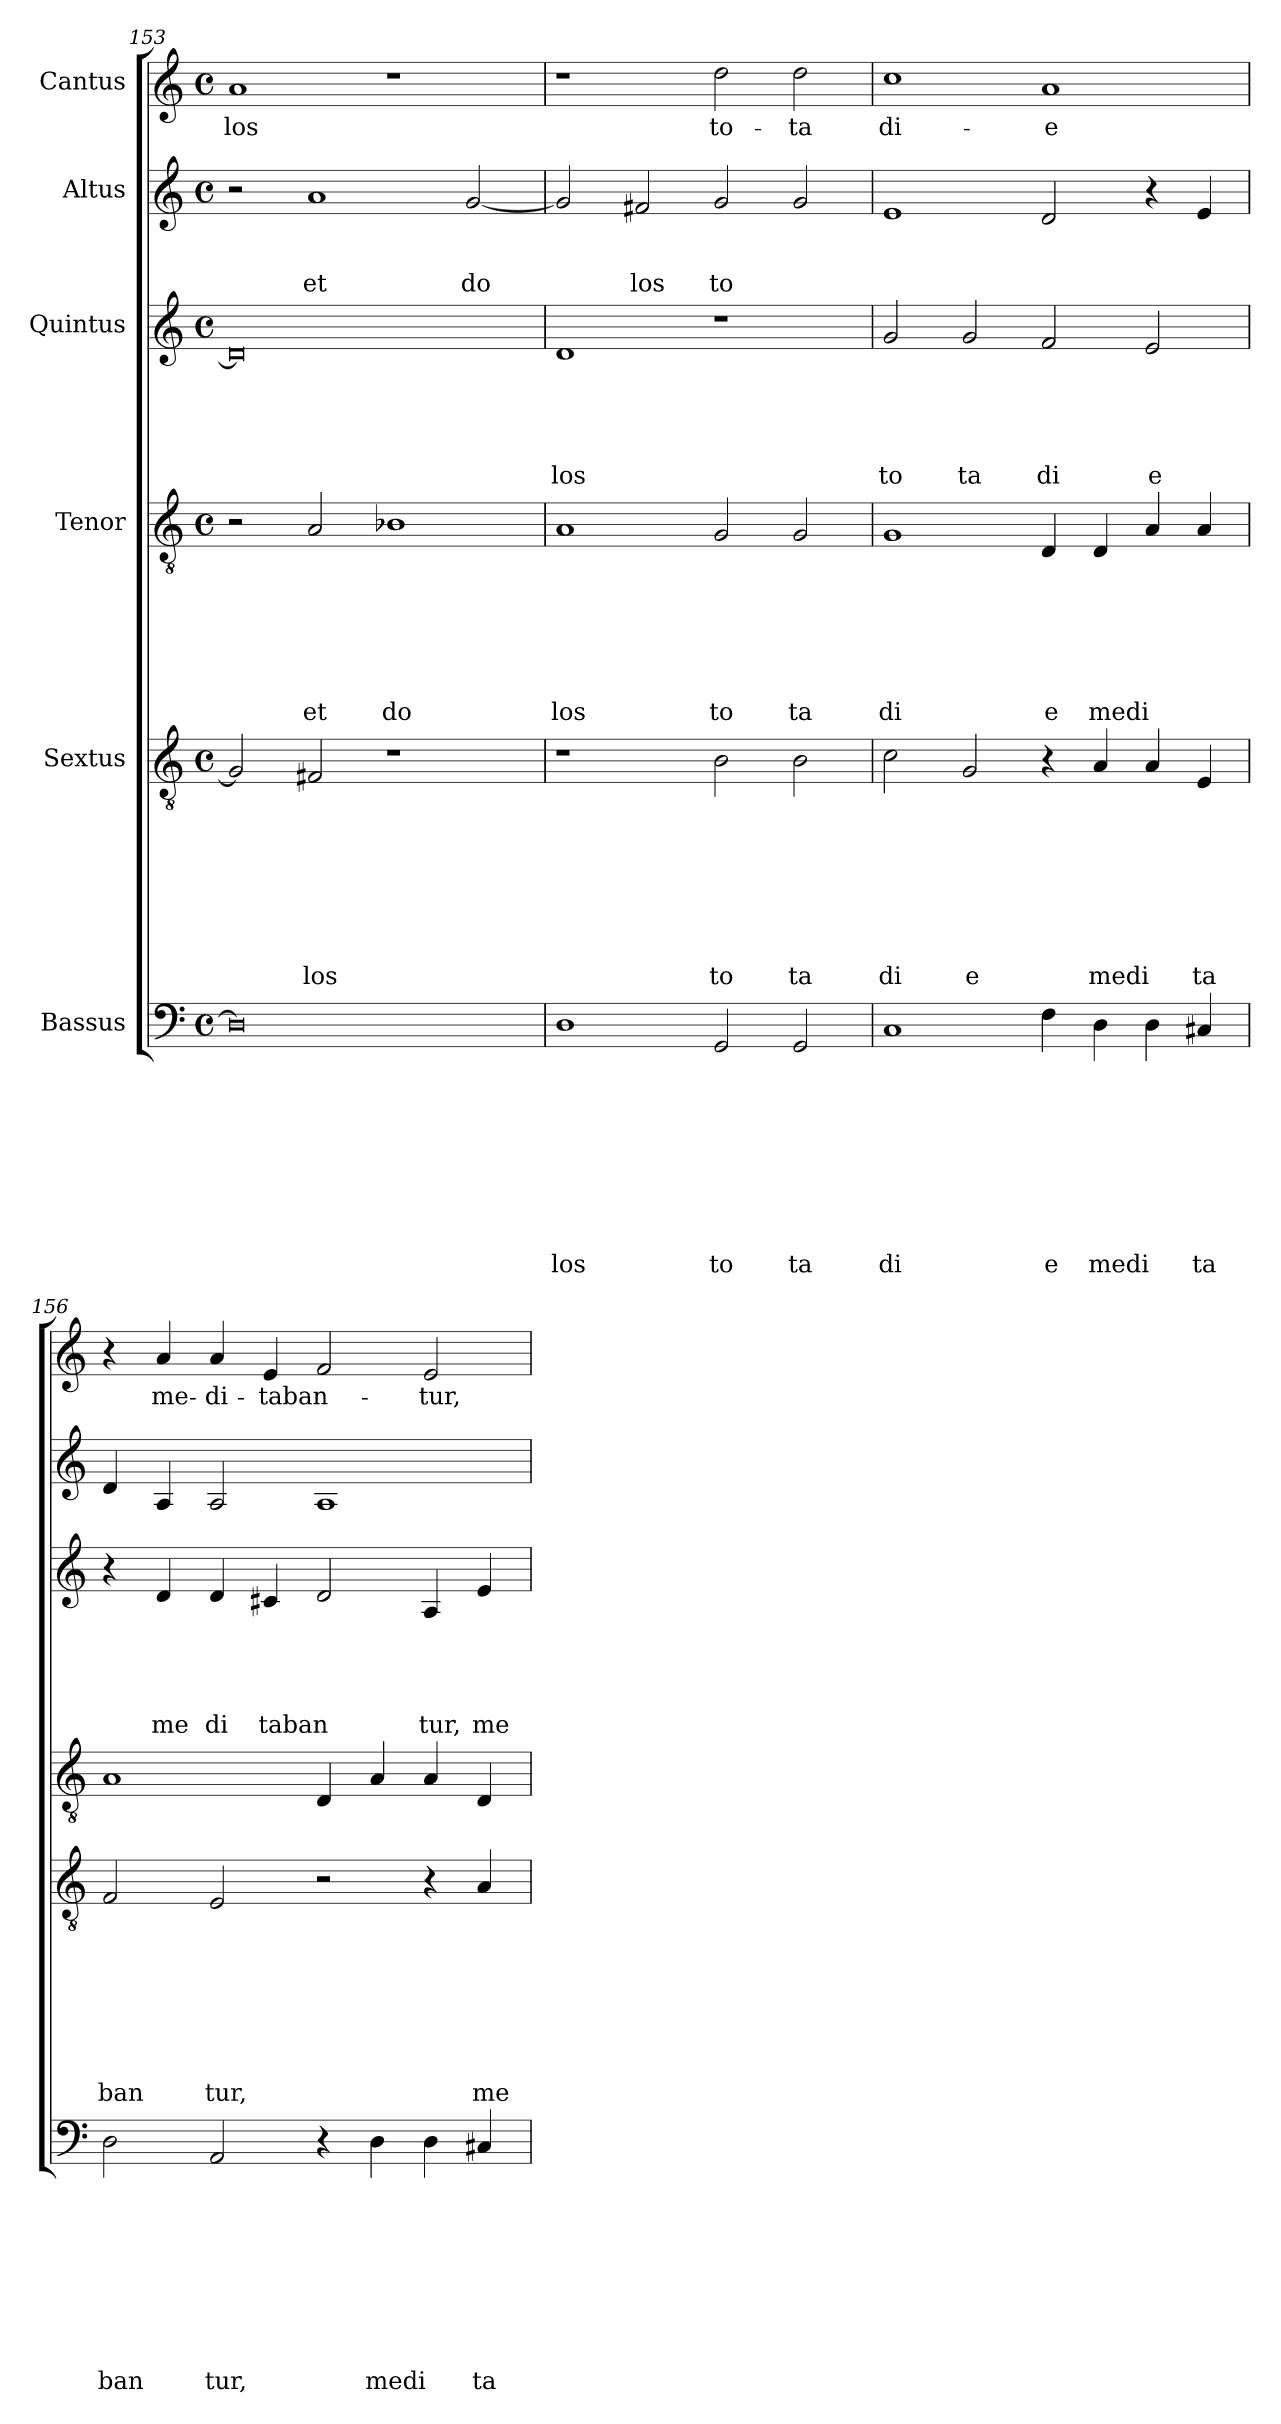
**kern	**text	**text	**text	**text	**text	**text	**text	**text	**text	**kern	**text	**text	**text	**text	**text	**text	**text	**text	**kern	**text	**text	**text	**text	**text	**text	**text	**kern	**text	**text	**text	**text	**text	**kern	**text	**text	**text	**kern	**text
*part6	*part6	*part6	*part6	*part6	*part6	*part6	*part6	*part6	*part6	*part5	*part5	*part5	*part5	*part5	*part5	*part5	*part5	*part5	*part4	*part4	*part4	*part4	*part4	*part4	*part4	*part4	*part3	*part3	*part3	*part3	*part3	*part3	*part2	*part2	*part2	*part2	*part1	*part1
*staff6	*staff6	*staff6	*staff6	*staff6	*staff6	*staff6	*staff6	*staff6	*staff6	*staff5	*staff5	*staff5	*staff5	*staff5	*staff5	*staff5	*staff5	*staff5	*staff4	*staff4	*staff4	*staff4	*staff4	*staff4	*staff4	*staff4	*staff3	*staff3	*staff3	*staff3	*staff3	*staff3	*staff2	*staff2	*staff2	*staff2	*staff1	*staff1
*I"Bassus	*	*	*	*	*	*	*	*	*	*I"Sextus	*	*	*	*	*	*	*	*	*I"Tenor	*	*	*	*	*	*	*	*I"Quintus	*	*	*	*	*	*I"Altus	*	*	*	*I"Cantus	*
*clefF4	*	*	*	*	*	*	*	*	*	*clefGv2	*	*	*	*	*	*	*	*	*clefGv2	*	*	*	*	*	*	*	*clefG2	*	*	*	*	*	*clefG2	*	*	*	*clefG2	*
*k[]	*	*	*	*	*	*	*	*	*	*k[]	*	*	*	*	*	*	*	*	*k[]	*	*	*	*	*	*	*	*k[]	*	*	*	*	*	*k[]	*	*	*	*k[]	*
*C:	*	*	*	*	*	*	*	*	*	*C:	*	*	*	*	*	*	*	*	*C:	*	*	*	*	*	*	*	*C:	*	*	*	*	*	*C:	*	*	*	*C:	*
*M4/4	*	*	*	*	*	*	*	*	*	*M4/4	*	*	*	*	*	*	*	*	*M4/4	*	*	*	*	*	*	*	*M4/4	*	*	*	*	*	*M4/4	*	*	*	*M4/4	*
*met(c)	*	*	*	*	*	*	*	*	*	*met(c)	*	*	*	*	*	*	*	*	*met(c)	*	*	*	*	*	*	*	*met(c)	*	*	*	*	*	*met(c)	*	*	*	*met(c)	*
=153	=153	=153	=153	=153	=153	=153	=153	=153	=153	=153	=153	=153	=153	=153	=153	=153	=153	=153	=153	=153	=153	=153	=153	=153	=153	=153	=153	=153	=153	=153	=153	=153	=153	=153	=153	=153	=153	=153
!	!	!	!	!	!	!	!	!	!	!	!	!	!	!	!	!	!	!	!	!	!	!	!	!	!	!	!	!	!	!	!	!	!	!	!	!	!	!LO:LY:b
0D]	.	.	.	.	.	.	.	.	.	2G/]	.	.	.	.	.	.	.	.	2r	.	.	.	.	.	.	.	0d]	.	.	.	.	.	2r	.	.	.	1a	los
!	!	!	!	!	!	!	!	!	!	!	!	!	!	!	!	!	!	!LO:LY:b	!	!	!	!	!	!	!	!LO:LY:b	!	!	!	!	!	!	!	!	!	!LO:LY:b	!	!
.	.	.	.	.	.	.	.	.	.	2F#X/	.	.	.	.	.	.	.	-los	2A/	.	.	.	.	.	.	et	.	.	.	.	.	.	1a	.	.	et	.	.
!	!	!	!	!	!	!	!	!	!	!	!	!	!	!	!	!	!	!	!	!	!	!	!	!	!	!LO:LY:b	!	!	!	!	!	!	!	!	!	!	!	!
.	.	.	.	.	.	.	.	.	.	1r	.	.	.	.	.	.	.	.	1B-X	.	.	.	.	.	.	do	.	.	.	.	.	.	.	.	.	.	1r	.
!	!	!	!	!	!	!	!	!	!	!	!	!	!	!	!	!	!	!	!	!	!	!	!	!	!	!	!	!	!	!	!	!	!	!	!	!LO:LY:b	!	!
.	.	.	.	.	.	.	.	.	.	.	.	.	.	.	.	.	.	.	.	.	.	.	.	.	.	.	.	.	.	.	.	.	[<2g/	.	.	do	.	.
!!LO:LB:g=z
=154	=154	=154	=154	=154	=154	=154	=154	=154	=154	=154	=154	=154	=154	=154	=154	=154	=154	=154	=154	=154	=154	=154	=154	=154	=154	=154	=154	=154	=154	=154	=154	=154	=154	=154	=154	=154	=154	=154
!	!	!	!	!	!	!	!	!	!LO:LY:b	!	!	!	!	!	!	!	!	!	!	!	!	!	!	!	!	!LO:LY:b	!	!	!	!	!	!LO:LY:b	!	!	!	!	!	!
1D	.	.	.	.	.	.	.	.	-los	1r	.	.	.	.	.	.	.	.	1A	.	.	.	.	.	.	los	1d	.	.	.	.	los	2g/]	.	.	.	1r	.
!	!	!	!	!	!	!	!	!	!	!	!	!	!	!	!	!	!	!	!	!	!	!	!	!	!	!	!	!	!	!	!	!	!	!	!	!LO:LY:b	!	!
.	.	.	.	.	.	.	.	.	.	.	.	.	.	.	.	.	.	.	.	.	.	.	.	.	.	.	.	.	.	.	.	.	2f#X/	.	.	los	.	.
!	!	!	!	!	!	!	!	!	!LO:LY:b	!	!	!	!	!	!	!	!	!LO:LY:b	!	!	!	!	!	!	!	!LO:LY:b	!	!	!	!	!	!	!	!	!	!LO:LY:b	!	!LO:LY:b
2GG/	.	.	.	.	.	.	.	.	to	2B\	.	.	.	.	.	.	.	to	2G/	.	.	.	.	.	.	to	1r	.	.	.	.	.	2g/	.	.	to	2dd\	to-
!	!	!	!	!	!	!	!	!	!LO:LY:b	!	!	!	!	!	!	!	!	!LO:LY:b	!	!	!	!	!	!	!	!LO:LY:b	!	!	!	!	!	!	!	!	!	!	!	!LO:LY:b
2GG/	.	.	.	.	.	.	.	.	ta	2B\	.	.	.	.	.	.	.	ta	2G/	.	.	.	.	.	.	ta	.	.	.	.	.	.	2g/	.	.	.	2dd\	-ta
=155	=155	=155	=155	=155	=155	=155	=155	=155	=155	=155	=155	=155	=155	=155	=155	=155	=155	=155	=155	=155	=155	=155	=155	=155	=155	=155	=155	=155	=155	=155	=155	=155	=155	=155	=155	=155	=155	=155
!	!	!	!	!	!	!	!	!	!LO:LY:b	!	!	!	!	!	!	!	!	!LO:LY:b	!	!	!	!	!	!	!	!LO:LY:b	!	!	!	!	!	!LO:LY:b	!	!	!	!	!	!LO:LY:b
1C	.	.	.	.	.	.	.	.	di	2c\	.	.	.	.	.	.	.	di	1G	.	.	.	.	.	.	di	2g/	.	.	.	.	to	1e	.	.	.	1cc	di-
!	!	!	!	!	!	!	!	!	!	!	!	!	!	!	!	!	!	!LO:LY:b	!	!	!	!	!	!	!	!	!	!	!	!	!	!LO:LY:b	!	!	!	!	!	!
.	.	.	.	.	.	.	.	.	.	2G/	.	.	.	.	.	.	.	e	.	.	.	.	.	.	.	.	2g/	.	.	.	.	ta	.	.	.	.	.	.
!	!	!	!	!	!	!	!	!	!LO:LY:b	!	!	!	!	!	!	!	!	!	!	!	!	!	!	!	!	!LO:LY:b	!	!	!	!	!	!LO:LY:b	!	!	!	!	!	!LO:LY:b
4F\	.	.	.	.	.	.	.	.	e	4r	.	.	.	.	.	.	.	.	4D/	.	.	.	.	.	.	e	2f/	.	.	.	.	di	2d/	.	.	.	1a	-e
!	!	!	!	!	!	!	!	!	!LO:LY:b	!	!	!	!	!	!	!	!	!LO:LY:b	!	!	!	!	!	!	!	!LO:LY:b	!	!	!	!	!	!	!	!	!	!	!	!
4D\	.	.	.	.	.	.	.	.	medi	4A/	.	.	.	.	.	.	.	medi	4D/	.	.	.	.	.	.	medi	.	.	.	.	.	.	.	.	.	.	.	.
!	!	!	!	!	!	!	!	!	!	!	!	!	!	!	!	!	!	!	!	!	!	!	!	!	!	!	!	!	!	!	!	!LO:LY:b	!	!	!	!	!	!
4D\	.	.	.	.	.	.	.	.	.	4A/	.	.	.	.	.	.	.	.	4A/	.	.	.	.	.	.	.	2e/	.	.	.	.	e	4r	.	.	.	.	.
!	!	!	!	!	!	!	!	!	!LO:LY:b	!	!	!	!	!	!	!	!	!LO:LY:b	!	!	!	!	!	!	!	!	!	!	!	!	!	!	!	!	!	!	!	!
4C#X/	.	.	.	.	.	.	.	.	ta	4E/	.	.	.	.	.	.	.	ta	4A/	.	.	.	.	.	.	.	.	.	.	.	.	.	4e/	.	.	.	.	.
=156	=156	=156	=156	=156	=156	=156	=156	=156	=156	=156	=156	=156	=156	=156	=156	=156	=156	=156	=156	=156	=156	=156	=156	=156	=156	=156	=156	=156	=156	=156	=156	=156	=156	=156	=156	=156	=156	=156
!	!	!	!	!	!	!	!	!	!LO:LY:b	!	!	!	!	!	!	!	!	!LO:LY:b	!	!	!	!	!	!	!	!	!	!	!	!	!	!	!	!	!	!	!	!
2D\	.	.	.	.	.	.	.	.	ban	2F/	.	.	.	.	.	.	.	ban	1A	.	.	.	.	.	.	.	4r	.	.	.	.	.	4d/	.	.	.	4r	.
!	!	!	!	!	!	!	!	!	!	!	!	!	!	!	!	!	!	!	!	!	!	!	!	!	!	!	!	!	!	!	!	!LO:LY:b	!	!	!	!	!	!LO:LY:b
.	.	.	.	.	.	.	.	.	.	.	.	.	.	.	.	.	.	.	.	.	.	.	.	.	.	.	4d/	.	.	.	.	me	4A/	.	.	.	4a/	me-
!	!	!	!	!	!	!	!	!	!LO:LY:b	!	!	!	!	!	!	!	!	!LO:LY:b	!	!	!	!	!	!	!	!	!	!	!	!	!	!LO:LY:b	!	!	!	!	!	!LO:LY:b
2AA/	.	.	.	.	.	.	.	.	tur,	2E/	.	.	.	.	.	.	.	tur,	.	.	.	.	.	.	.	.	4d/	.	.	.	.	di	2A/	.	.	.	4a/	-di-
!	!	!	!	!	!	!	!	!	!	!	!	!	!	!	!	!	!	!	!	!	!	!	!	!	!	!	!	!	!	!	!	!LO:LY:b	!	!	!	!	!	!LO:LY:b
.	.	.	.	.	.	.	.	.	.	.	.	.	.	.	.	.	.	.	.	.	.	.	.	.	.	.	4c#X/	.	.	.	.	taban	.	.	.	.	4e/	-taban-
4r	.	.	.	.	.	.	.	.	.	2r	.	.	.	.	.	.	.	.	4D/	.	.	.	.	.	.	.	2d/	.	.	.	.	.	1A	.	.	.	2f/	.
!	!	!	!	!	!	!	!	!	!LO:LY:b	!	!	!	!	!	!	!	!	!	!	!	!	!	!	!	!	!	!	!	!	!	!	!	!	!	!	!	!	!
4D\	.	.	.	.	.	.	.	.	medi	.	.	.	.	.	.	.	.	.	4A/	.	.	.	.	.	.	.	.	.	.	.	.	.	.	.	.	.	.	.
!	!	!	!	!	!	!	!	!	!	!	!	!	!	!	!	!	!	!	!	!	!	!	!	!	!	!	!	!	!	!	!	!LO:LY:b	!	!	!	!	!	!LO:LY:b
4D\	.	.	.	.	.	.	.	.	.	4r	.	.	.	.	.	.	.	.	4A/	.	.	.	.	.	.	.	4A/	.	.	.	.	tur,	.	.	.	.	2e/	-tur,
!	!	!	!	!	!	!	!	!	!LO:LY:b	!	!	!	!	!	!	!	!	!LO:LY:b	!	!	!	!	!	!	!	!	!	!	!	!	!	!LO:LY:b	!	!	!	!	!	!
4C#X/	.	.	.	.	.	.	.	.	ta	4A/	.	.	.	.	.	.	.	me	4D/	.	.	.	.	.	.	.	4e/	.	.	.	.	me	.	.	.	.	.	.
=	=	=	=	=	=	=	=	=	=	=	=	=	=	=	=	=	=	=	=	=	=	=	=	=	=	=	=	=	=	=	=	=	=	=	=	=	=	=
*-	*-	*-	*-	*-	*-	*-	*-	*-	*-	*-	*-	*-	*-	*-	*-	*-	*-	*-	*-	*-	*-	*-	*-	*-	*-	*-	*-	*-	*-	*-	*-	*-	*-	*-	*-	*-	*-	*-
